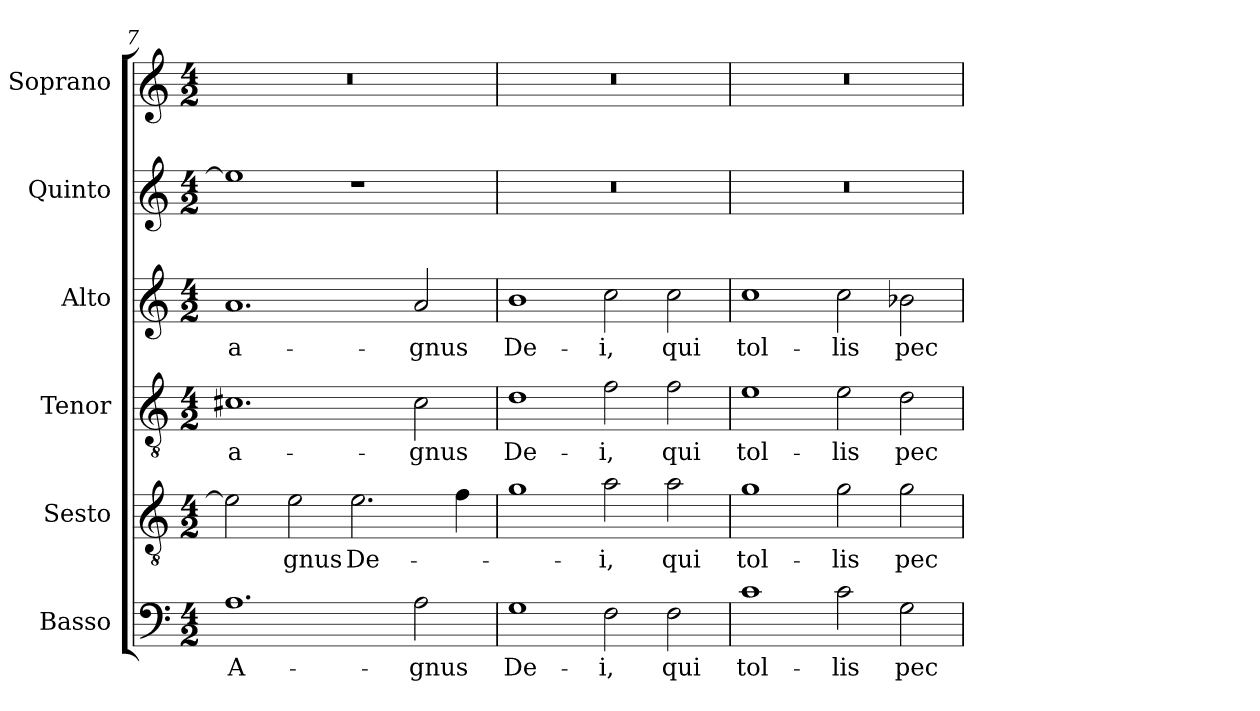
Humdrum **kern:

**kern	**text	**kern	**text	**kern	**text	**kern	**text	**kern	**kern
*part6	*part6	*part5	*part5	*part4	*part4	*part3	*part3	*part2	*part1
*staff6	*staff6	*staff5	*staff5	*staff4	*staff4	*staff3	*staff3	*staff2	*staff1
*I"Basso	*	*I"Sesto	*	*I"Tenor	*	*I"Alto	*	*I"Quinto	*I"Soprano
*	*	*I'T.	*	*I'T.	*	*I'A.	*	*	*I'Sop.
!!LO:LB:g=z
*clefF4	*	*clefGv2	*	*clefGv2	*	*clefG2	*	*clefG2	*clefG2
*	*	*ITrd7c12	*	*ITrd7c12	*	*	*	*	*
*k[]	*	*k[]	*	*k[]	*	*k[]	*	*k[]	*k[]
*C:	*	*C:	*	*C:	*	*C:	*	*C:	*C:
*M4/2	*	*M4/2	*	*M4/2	*	*M4/2	*	*M4/2	*M4/2
=7	=7	=7	=7	=7	=7	=7	=7	=7	=7
!	!LO:LY:b:color=#000000	!	!	!	!	!	!	!	!
!	!	!	!	!	!LO:LY:b:color=#000000	!	!	!	!
!	!	!	!	!	!	!	!LO:LY:b:color=#000000	!	!LO:N:vis=1
1.Ai	A-	2Ei\]	.	1.C#Xi	a-	1.ai	a-	1eei]	0r
!	!	!	!LO:LY:b:color=#000000	!	!	!	!	!	!
.	.	2Ei\	-gnus	.	.	.	.	.	.
!	!	!	!LO:LY:b:color=#000000	!	!	!	!	!	!
.	.	2.Ei\	De-	.	.	.	.	1r	.
!	!LO:LY:b:color=#000000	!	!	!	!	!	!	!	!
!	!	!	!	!	!LO:LY:b:color=#000000	!	!	!	!
!	!	!	!	!	!	!	!LO:LY:b:color=#000000	!	!
2Ai\	-gnus	.	.	2C#i\	-gnus	2ai/	-gnus	.	.
.	.	4Fi\	.	.	.	.	.	.	.
=8	=8	=8	=8	=8	=8	=8	=8	=8	=8
!	!LO:LY:b:color=#000000	!	!	!	!	!	!	!	!
!	!	!	!	!	!LO:LY:b:color=#000000	!	!	!	!
!	!	!	!	!	!	!	!LO:LY:b:color=#000000	!LO:N:vis=1	!LO:N:vis=1
1Gi	De-	1Gi	.	1Di	De-	1bi	De-	0r	0r
!	!LO:LY:b:color=#000000	!	!	!	!	!	!	!	!
!	!	!	!LO:LY:b:color=#000000	!	!	!	!	!	!
!	!	!	!	!	!LO:LY:b:color=#000000	!	!	!	!
!	!	!	!	!	!	!	!LO:LY:b:color=#000000	!	!
2Fi\	-i,	2Ai\	-i,	2Fi\	-i,	2cci\	-i,	.	.
!	!LO:LY:b:color=#000000	!	!	!	!	!	!	!	!
!	!	!	!LO:LY:b:color=#000000	!	!	!	!	!	!
!	!	!	!	!	!LO:LY:b:color=#000000	!	!	!	!
!	!	!	!	!	!	!	!LO:LY:b:color=#000000	!	!
2Fi\	qui	2Ai\	qui	2Fi\	qui	2cci\	qui	.	.
=9	=9	=9	=9	=9	=9	=9	=9	=9	=9
!	!LO:LY:b:color=#000000	!	!	!	!	!	!	!	!
!	!	!	!LO:LY:b:color=#000000	!	!	!	!	!	!
!	!	!	!	!	!LO:LY:b:color=#000000	!	!	!	!
!	!	!	!	!	!	!	!LO:LY:b:color=#000000	!LO:N:vis=1	!LO:N:vis=1
1ci	tol-	1Gi	tol-	1Ei	tol-	1cci	tol-	0r	0r
!	!LO:LY:b:color=#000000	!	!	!	!	!	!	!	!
!	!	!	!LO:LY:b:color=#000000	!	!	!	!	!	!
!	!	!	!	!	!LO:LY:b:color=#000000	!	!	!	!
!	!	!	!	!	!	!	!LO:LY:b:color=#000000	!	!
2ci\	-lis	2Gi\	-lis	2Ei\	-lis	2cci\	-lis	.	.
!	!LO:LY:b:color=#000000	!	!	!	!	!	!	!	!
!	!	!	!LO:LY:b:color=#000000	!	!	!	!	!	!
!	!	!	!	!	!LO:LY:b:color=#000000	!	!	!	!
!	!	!	!	!	!	!	!LO:LY:b:color=#000000	!	!
2Gi\	pec-	2Gi\	pec-	2Di\	pec-	2b-Xi\	pec-	.	.
=	=	=	=	=	=	=	=	=	=
*-	*-	*-	*-	*-	*-	*-	*-	*-	*-
